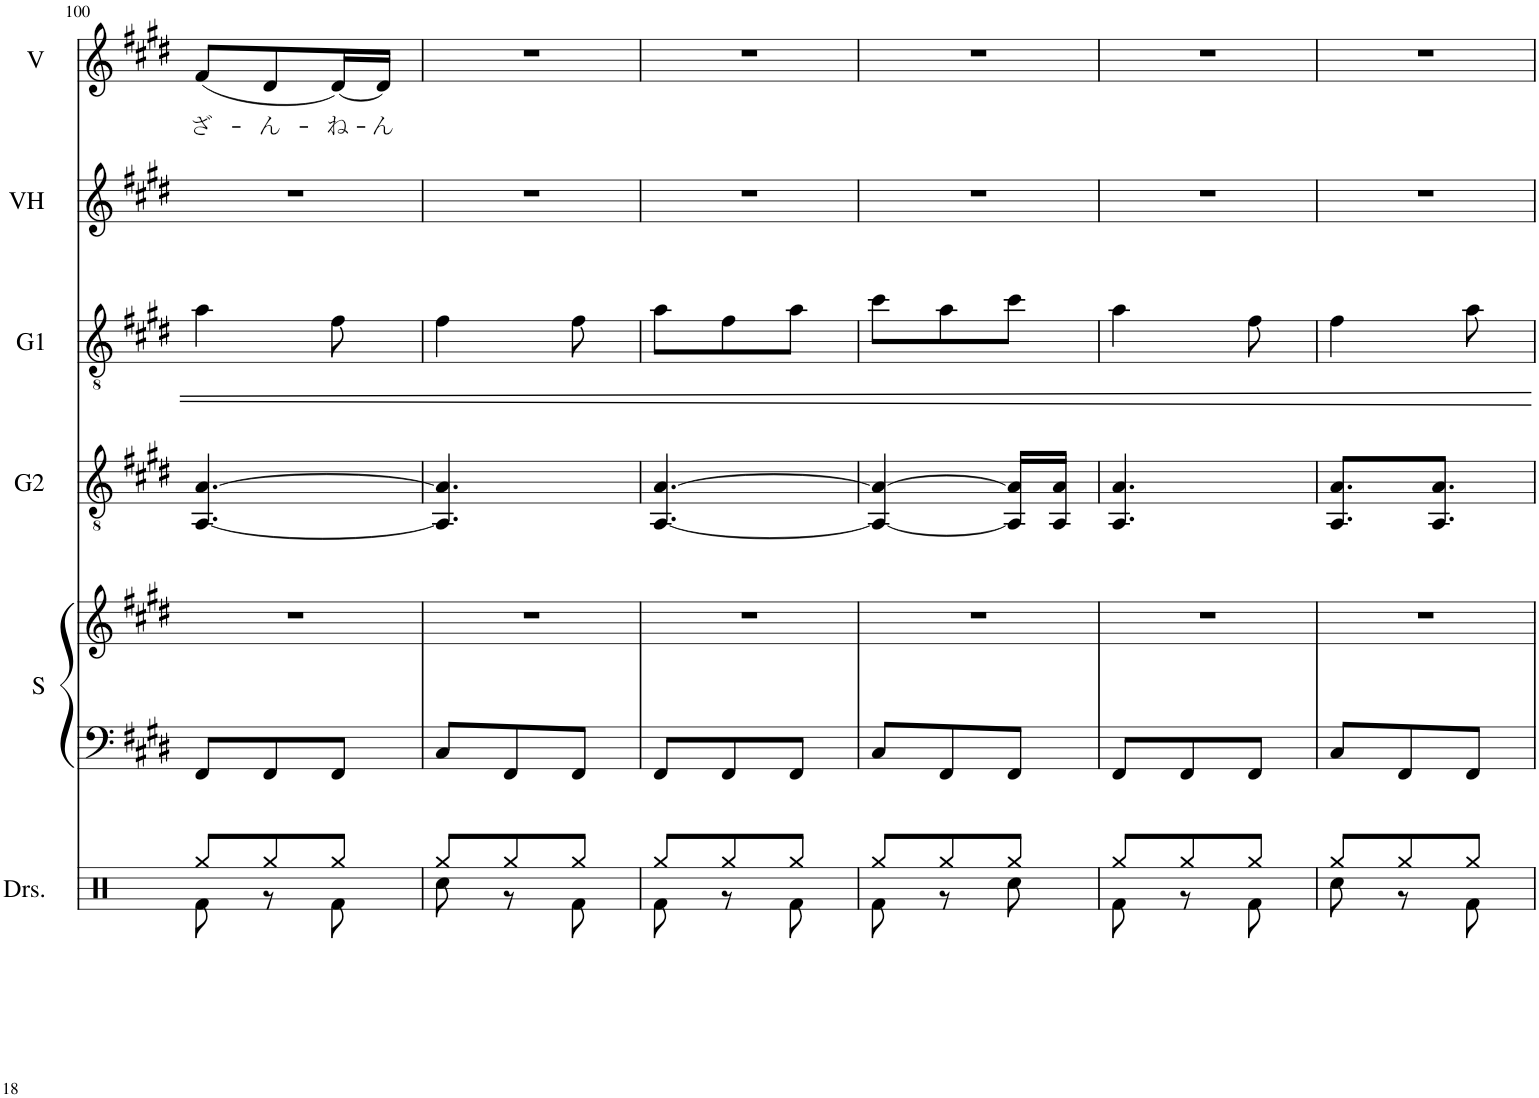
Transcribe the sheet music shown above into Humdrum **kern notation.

**kern	**kern	**kern	**kern	**kern	**kern	**kern	**text
*part6	*part5	*part5	*part4	*part3	*part2	*part1	*part1
*staff7	*staff6	*staff5	*staff4	*staff3	*staff2	*staff1	*staff1
*I"Drumset	*I"Synth	*	*I"Guitar 2	*I"Guitar 1	*I"Voice Harmony	*I"Voice	*
*I'Drs.	*I'S	*	*I'G2	*I'G1	*I'VH	*I'V	*
!!LO:PB:g=z
*clefX	*clefF4	*clefG2	*clefGv2	*clefGv2	*clefG2	*clefG2	*
*k[f#c#g#d#]	*k[f#c#g#d#]	*k[f#c#g#d#]	*k[f#c#g#d#]	*k[f#c#g#d#]	*k[f#c#g#d#]	*k[f#c#g#d#]	*
*M3/8	*M3/8	*M3/8	*M3/8	*M3/8	*M3/8	*M3/8	*
=100	=100	=100	=100	=100	=100	=100	=100
*^	*	*	*	*	*	*	*
!	!	!	!	!	!	!	!	!LO:LY:b
8Rgg/L	8Rf\	8FF#/L	4.r	[4.AA/ [4.A/	4a\	4.r	(8f#/L	ざ-
!	!	!	!	!	!	!	!	!LO:LY:b
8Rgg/	8r	8FF#/	.	.	.	.	8d#/	-ん-
!	!	!	!	!	!	!	!	!LO:LY:b
8Rgg/J	8Rf\	8FF#/J	.	.	8f#\	.	[16d#/L)	-ね-
!	!	!	!	!	!	!	!	!LO:LY:b
.	.	.	.	.	.	.	16d#/JJ]	-ん
=101	=101	=101	=101	=101	=101	=101	=101	=101
8Rgg/L	8Rcc\	8C#/L	4.r	4.AA/] 4.A/]	4f#\	4.r	4.r	.
8Rgg/	8r	8FF#/	.	.	.	.	.	.
8Rgg/J	8Rf\	8FF#/J	.	.	8f#\	.	.	.
=102	=102	=102	=102	=102	=102	=102	=102	=102
8Rgg/L	8Rf\	8FF#/L	4.r	[4.AA/ [4.A/	8a\L	4.r	4.r	.
8Rgg/	8r	8FF#/	.	.	8f#\	.	.	.
8Rgg/J	8Rf\	8FF#/J	.	.	8a\J	.	.	.
=103	=103	=103	=103	=103	=103	=103	=103	=103
8Rgg/L	8Rf\	8C#/L	4.r	4AA/_ 4A/_	8cc#\L	4.r	4.r	.
8Rgg/	8r	8FF#/	.	.	8a\	.	.	.
8Rgg/J	8Rcc\	8FF#/J	.	16AA/] 16A/]LL	8cc#\J	.	.	.
.	.	.	.	16AA/ 16A/JJ	.	.	.	.
=104	=104	=104	=104	=104	=104	=104	=104	=104
8Rgg/L	8Rf\	8FF#/L	4.r	4.AA/ 4.A/	4a\	4.r	4.r	.
8Rgg/	8r	8FF#/	.	.	.	.	.	.
8Rgg/J	8Rf\	8FF#/J	.	.	8f#\	.	.	.
=105	=105	=105	=105	=105	=105	=105	=105	=105
8Rgg/L	8Rcc\	8C#/L	4.r	8.AA/ 8.A/L	4f#\	4.r	4.r	.
8Rgg/	8r	8FF#/	.	.	.	.	.	.
.	.	.	.	8.AA/ 8.A/J	.	.	.	.
8Rgg/J	8Rf\	8FF#/J	.	.	8a\	.	.	.
*v	*v	*	*	*	*	*	*	*
=	=	=	=	=	=	=	=
*-	*-	*-	*-	*-	*-	*-	*-
